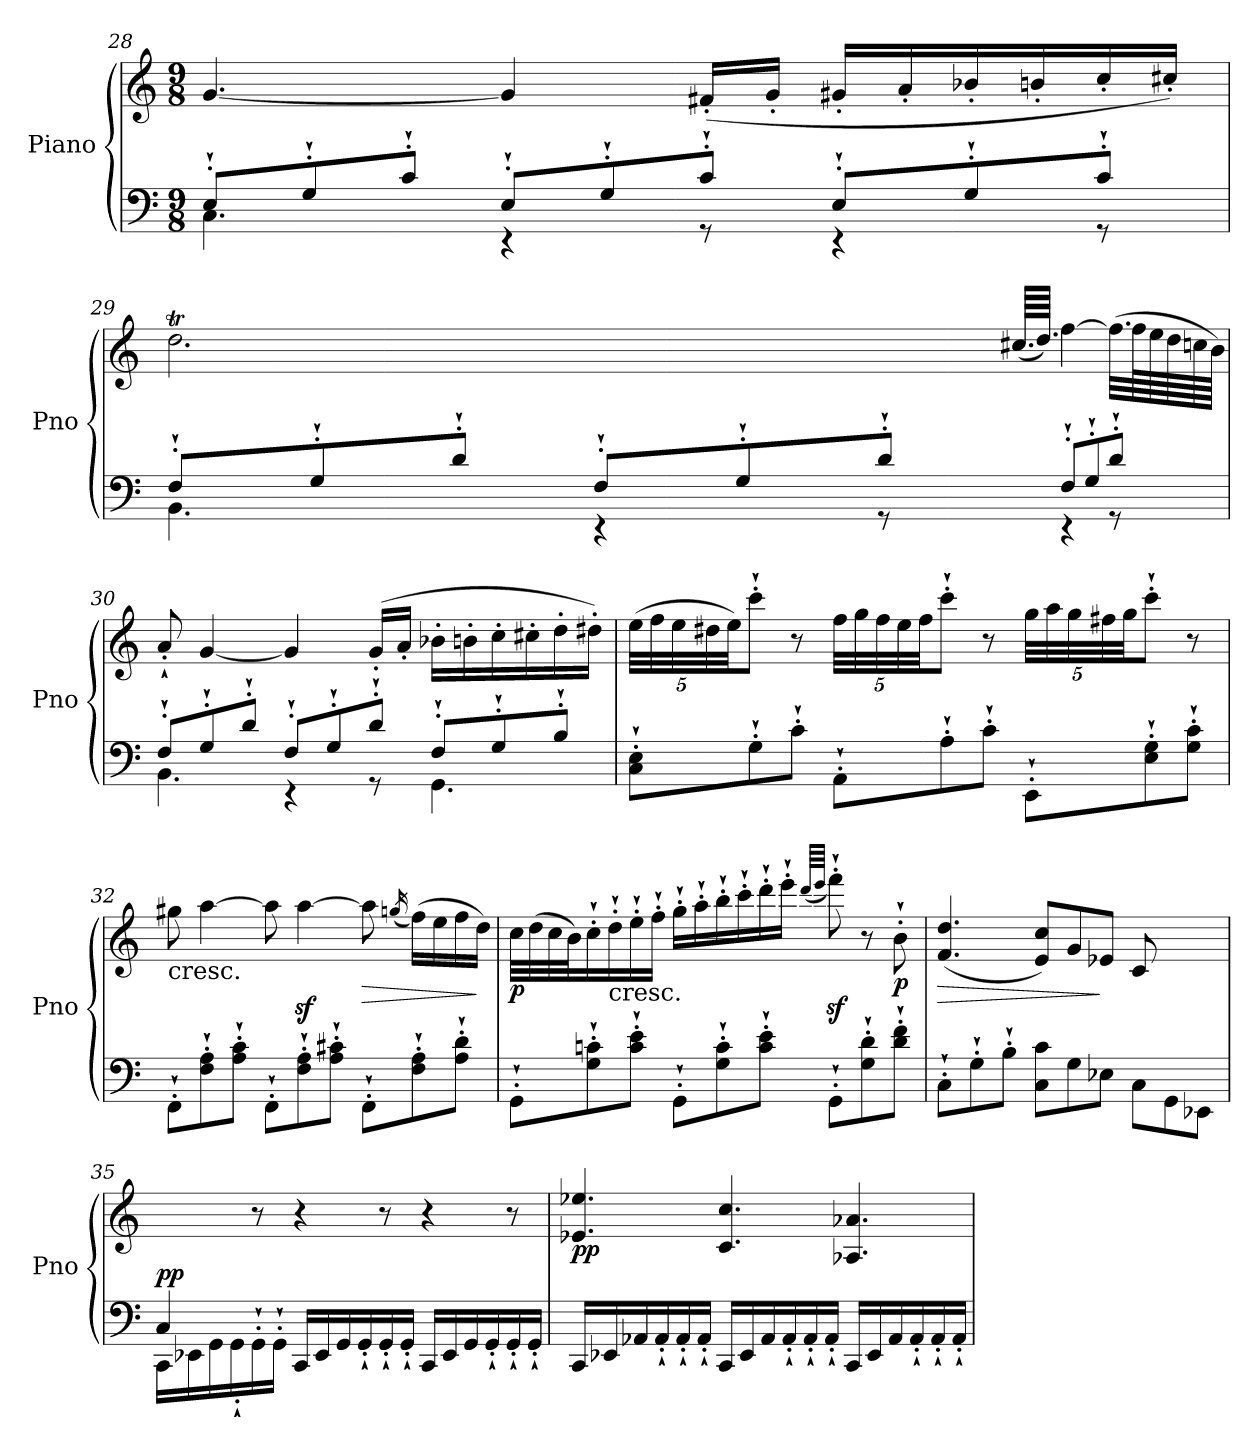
**kern	**kern	**dynam
*part1	*part1	*part1
*staff2	*staff1	*staff1/2
*I"Piano	*	*
*I'Pno	*	*
*clefF4	*clefG2	*
*k[]	*k[]	*
*C:	*C:	*
*M9/8	*M9/8	*
=28	=28	=28
*^	*	*
8E`'/L	4.C\	[4.g/	.
8G`'/	.	.	.
8c`'/J	.	.	.
8E`'/L	4rEE	4g/]	.
8G`'/	.	.	.
8c`'/J	8rGG	(16f#X'/LL	.
.	.	16g'/JJ	.
8E`'/L	4rEE	16g#X'/LL	.
.	.	16a'/	.
8G`'/	.	16b-X'/	.
.	.	16bn'/	.
8c`'/J	8rGG	16cc'/	.
.	.	16cc#X'/JJ)	.
=29	=29	=29	=29
*	*	*^	*
8F`'/L	4.BB\	2.ddT\	64ddyy	.
.	.	.	64eeyy	.
.	.	.	64ddyy	.
.	.	.	64eeyy	.
.	.	.	64ddyy	.
.	.	.	64eeyy	.
.	.	.	64ddyy	.
.	.	.	64eeyy	.
8G`'/	.	.	64ddyy	.
.	.	.	64eeyy	.
.	.	.	64ddyy	.
.	.	.	64eeyy	.
.	.	.	64ddyy	.
.	.	.	64eeyy	.
.	.	.	64ddyy	.
.	.	.	64eeyy	.
8d`'/J	.	.	64ddyy	.
.	.	.	64eeyy	.
.	.	.	64ddyy	.
.	.	.	64eeyy	.
.	.	.	64ddyy	.
.	.	.	64eeyy	.
.	.	.	64ddyy	.
.	.	.	64eeyy	.
8F`'/L	4rEE	.	64ddyy	.
.	.	.	64eeyy	.
.	.	.	64ddyy	.
.	.	.	64eeyy	.
.	.	.	64ddyy	.
.	.	.	64eeyy	.
.	.	.	64ddyy	.
.	.	.	64eeyy	.
8G`'/	.	.	64ddyy	.
.	.	.	64eeyy	.
.	.	.	64ddyy	.
.	.	.	64eeyy	.
.	.	.	64ddyy	.
.	.	.	64eeyy	.
.	.	.	64ddyy	.
.	.	.	64eeyy	.
8d`'/J	8rGG	.	64ddyy	.
.	.	.	64eeyy	.
.	.	.	64ddyy	.
.	.	.	64eeyy	.
*	*	*	*Xtuplet	*
.	.	.	96ddTTTyy	.
.	.	.	96eeyy	.
.	.	.	96ddyy	.
.	.	.	(96.cc#X/LLL	.
.	.	.	96.dd/JJJ)	.
8F`'/L	4rEE	[4ff\	4.ryy	.
8G`'/	.	.	.	.
8d`'/J	8rGG	(32.ff\LLL]	.	.
.	.	64ff\L	.	.
.	.	64ee\	.	.
.	.	64dd\	.	.
.	.	64ccn\	.	.
.	.	64b\JJJJ)	.	.
*	*	*v	*v	*
!!LO:LB:g=z
=30	=30	=30	=30
8F`'/L	4.BB\	8a`'/	.
8G`'/	.	[4g/	.
8d`'/J	.	.	.
8F`'/L	4rEE	4g/]	.
8G`'/	.	.	.
8d`'/J	8rGG	(16g'/LL	.
.	.	16a'/JJ	.
8F`'/L	4.GG\	16b-X'\LL	.
.	.	16bn'\	.
8G`'/	.	16cc'\	.
.	.	16cc#X'\	.
8B`'/J	.	16dd'\	.
.	.	16dd#X'\JJ)	.
*v	*v	*	*
=31	=31	=31
*	*tuplet	*
*	*Xbrackettup	*
8C\`' 8E\`'L	(40ee\LLL	.
.	40ff\	.
.	40ee\	.
.	40dd#X\	.
.	40ee\JJ)	.
8G`'\	8ccc`'\J	.
8c`'\J	8r	.
8AA`'\L	40ff\LLL	.
.	40gg\	.
.	40ff\	.
.	40ee\	.
.	40ff\JJ	.
8A`'\	8ccc`'\J	.
8c`'\J	8r	.
8EE`'\L	40gg\LLL	.
.	40aa\	.
.	40gg\	.
.	40ff#X\	.
.	40gg\JJ	.
8E\`' 8G\`'	8ccc`'\J	.
8G\`' 8c\`'J	8r	.
=32	=32	=32
!	!LO:TX:b:t=cresc.	!
8FF`'\L	8gg#X\	.
8F\`' 8A\`'	[4aa\	.
8A\`' 8c\`'J	.	.
8FF`'\L	8aa\]	.
8F\`' 8A\`'	[4aaz<\	.
8A\`' 8c#X\`'J	.	.
!	!	!LO:HP:b
8FF`'\L	8aa\]	>
.	(16qggn/	.
8F\`' 8A\`'	(16ff\LL)	.
.	16ee\	.
8A\`' 8d\`'J	16ff\	.
.	16dd\JJ)	]
!!LO:LB:g=z
=33	=33	=33
!	!	!LO:DY:b
8GG`'\L	32cc\LLL	p
.	(32dd\	.
.	32cc\	.
.	32b\J)	.
8G\`' 8cn\`'	16cc`'\	.
!	!LO:TX:b:t=cresc.	!
.	16dd`'\	.
8c\`' 8e\`'J	16ee`'\	.
.	16ff`'\JJ	.
8GG`'\L	16gg`'\LL	.
.	16aa`'\	.
8G\`' 8c\`'	16bb`'\	.
.	16ccc`'\	.
8c\`' 8e\`'J	16ddd`'\	.
.	16eee`'\JJ	.
.	(64qddd/LLLL	.
.	64qeee/JJJJ	.
8GG`'\L	8fffz<`'\)	.
8G\`' 8d\`'	8r	.
!	!	!LO:DY:b
8d\`' 8f\`'J	8b`'\	p
=34	=34	=34
*^	*	*
!	!	!	!LO:HP:b
2..ryy	8C`'\L	(4.f/ 4.dd/	>
.	8G`'\	.	.
.	8B`'\J	.	.
.	8C\ 8c\L	(8e/ 8cc/L)	.
.	8G\	8g/	.
.	8E-X\J	8e-X/J	]
.	8C\L	8c/L	.
8G/	8GG\	4ryy	.
8E-X/J)	8EE-X\J	.	.
=35	=35	=35	=35
!	!	!	!LO:DY:a=2
4C/	16CC\LL	4ryy	pp
.	16EE-X\	.	.
.	16GG\	.	.
.	16GG`'\	.	.
2..ryy	16GG`'\	8r	.
.	16GG`'\JJ	.	.
.	16CC/LL	4r	.
.	16EE-/	.	.
.	16GG/	.	.
.	16GG`'/	.	.
.	16GG`'/	8r	.
.	16GG`'/JJ	.	.
.	16CC/LL	4r	.
.	16EE-/	.	.
.	16GG/	.	.
.	16GG`'/	.	.
.	16GG`'/	8r	.
.	16GG`'/JJ	.	.
!!LO:LB:g=z
=36	=36	=36	=36
!	!	!	!LO:DY:b
*v	*v	*	*
16CC/LL	4.e-X/ 4.ee-X/	pp
16EE-X/	.	.
16AA-X/	.	.
16AA-`'/	.	.
16AA-`'/	.	.
16AA-`'/JJ	.	.
16CC/LL	4.c/ 4.cc/	.
16EE-/	.	.
16AA-/	.	.
16AA-`'/	.	.
16AA-`'/	.	.
16AA-`'/JJ	.	.
16CC/LL	4.A-X/ 4.a-X/	.
16EE-/	.	.
16AA-/	.	.
16AA-`'/	.	.
16AA-`'/	.	.
16AA-`'/JJ	.	.
=	=	=
*-	*-	*-
